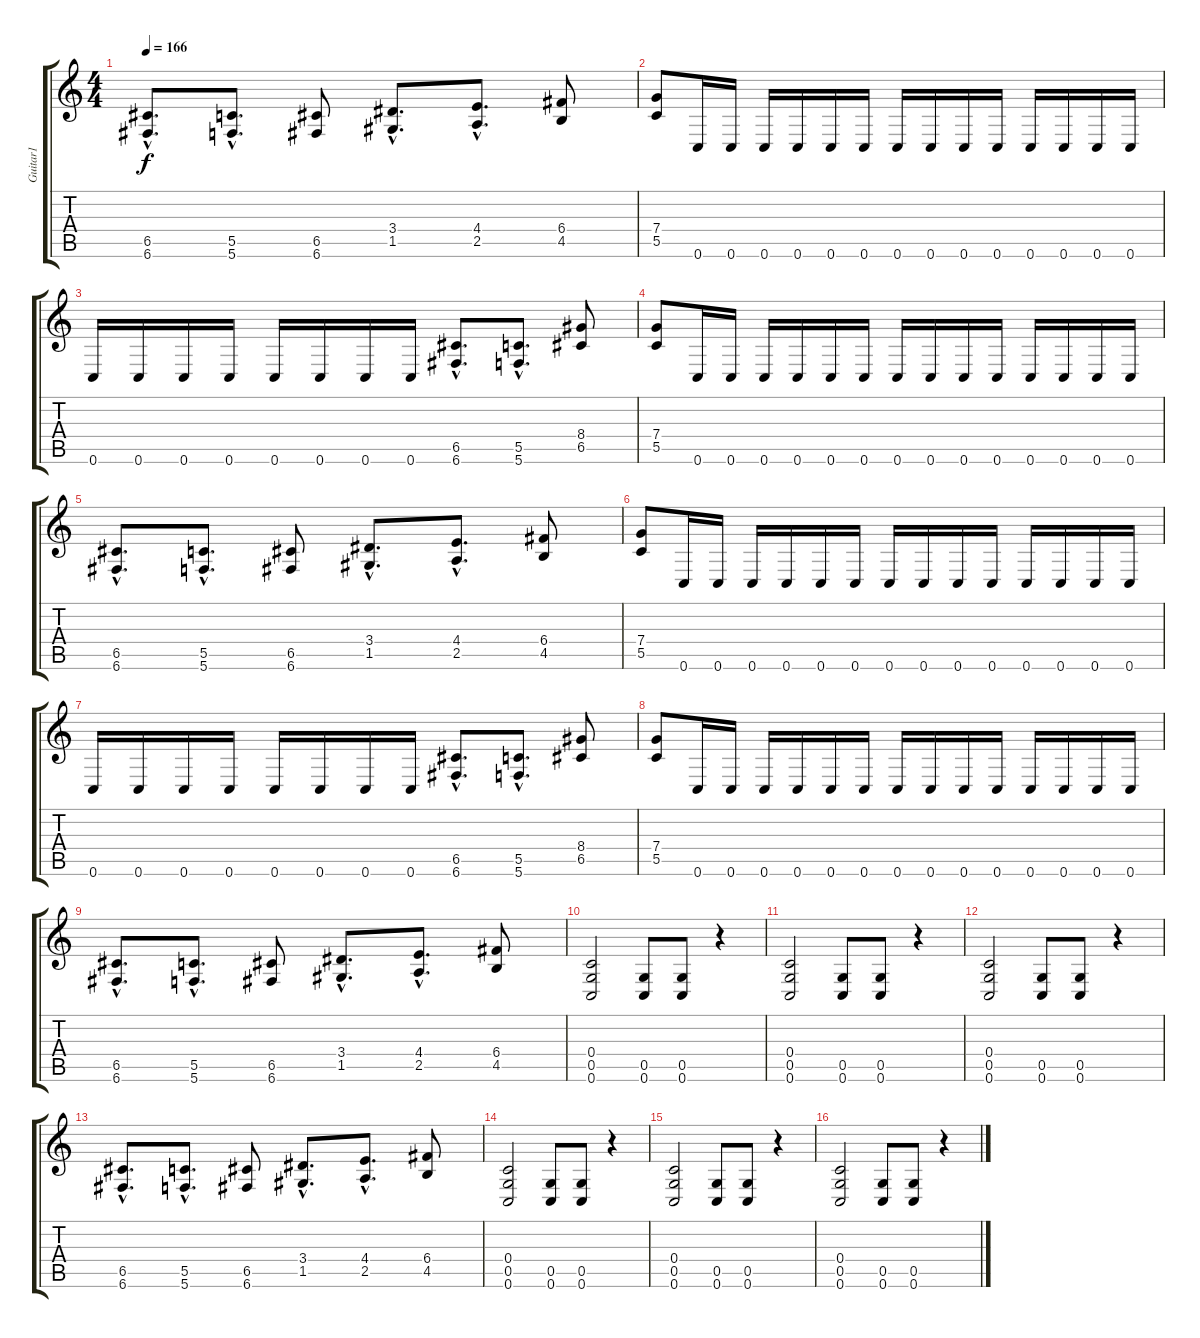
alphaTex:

\track ("Guitar1" "Guitar1") {instrument distortionguitar}
\staff {score tabs}
\tuning (D4 A3 F3 C3 G2 C2) {hide}
\ts (4 4)
\tempo 166
\clef g2
\ks c
(6.5{hac} 6.6{hac}).8{d dy f} (5.5{hac} 5.6{hac}).8{d} (6.5 6.6).8 (3.4{hac} 1.5{hac}).8{d} (4.4{hac} 2.5{hac}).8{d} (6.4 4.5).8 |
(7.4 5.5).8 0.6.16 0.6.16 0.6.16 0.6.16 0.6.16 0.6.16 0.6.16 0.6.16 0.6.16 0.6.16 0.6.16 0.6.16 0.6.16 0.6.16 |
0.6.16 0.6.16 0.6.16 0.6.16 0.6.16 0.6.16 0.6.16 0.6.16 (6.5{hac} 6.6{hac}).8{d} (5.5{hac} 5.6{hac}).8{d} (8.4 6.5).8 |
(7.4 5.5).8 0.6.16 0.6.16 0.6.16 0.6.16 0.6.16 0.6.16 0.6.16 0.6.16 0.6.16 0.6.16 0.6.16 0.6.16 0.6.16 0.6.16 |
(6.5{hac} 6.6{hac}).8{d} (5.5{hac} 5.6{hac}).8{d} (6.5 6.6).8 (3.4{hac} 1.5{hac}).8{d} (4.4{hac} 2.5{hac}).8{d} (6.4 4.5).8 |
(7.4 5.5).8 0.6.16 0.6.16 0.6.16 0.6.16 0.6.16 0.6.16 0.6.16 0.6.16 0.6.16 0.6.16 0.6.16 0.6.16 0.6.16 0.6.16 |
0.6.16 0.6.16 0.6.16 0.6.16 0.6.16 0.6.16 0.6.16 0.6.16 (6.5{hac} 6.6{hac}).8{d} (5.5{hac} 5.6{hac}).8{d} (8.4 6.5).8 |
(7.4 5.5).8 0.6.16 0.6.16 0.6.16 0.6.16 0.6.16 0.6.16 0.6.16 0.6.16 0.6.16 0.6.16 0.6.16 0.6.16 0.6.16 0.6.16 |
(6.5{hac} 6.6{hac}).8{d} (5.5{hac} 5.6{hac}).8{d} (6.5 6.6).8 (3.4{hac} 1.5{hac}).8{d} (4.4{hac} 2.5{hac}).8{d} (6.4 4.5).8 |
(0.4 0.5 0.6).2 (0.5 0.6).8 (0.5 0.6).8 r.4 |
(0.4 0.5 0.6).2 (0.5 0.6).8 (0.5 0.6).8 r.4 |
(0.4 0.5 0.6).2 (0.5 0.6).8 (0.5 0.6).8 r.4 |
(6.5{hac} 6.6{hac}).8{d} (5.5{hac} 5.6{hac}).8{d} (6.5 6.6).8 (3.4{hac} 1.5{hac}).8{d} (4.4{hac} 2.5{hac}).8{d} (6.4 4.5).8 |
(0.4 0.5 0.6).2 (0.5 0.6).8 (0.5 0.6).8 r.4 |
(0.4 0.5 0.6).2 (0.5 0.6).8 (0.5 0.6).8 r.4 |
(0.4 0.5 0.6).2 (0.5 0.6).8 (0.5 0.6).8 r.4
